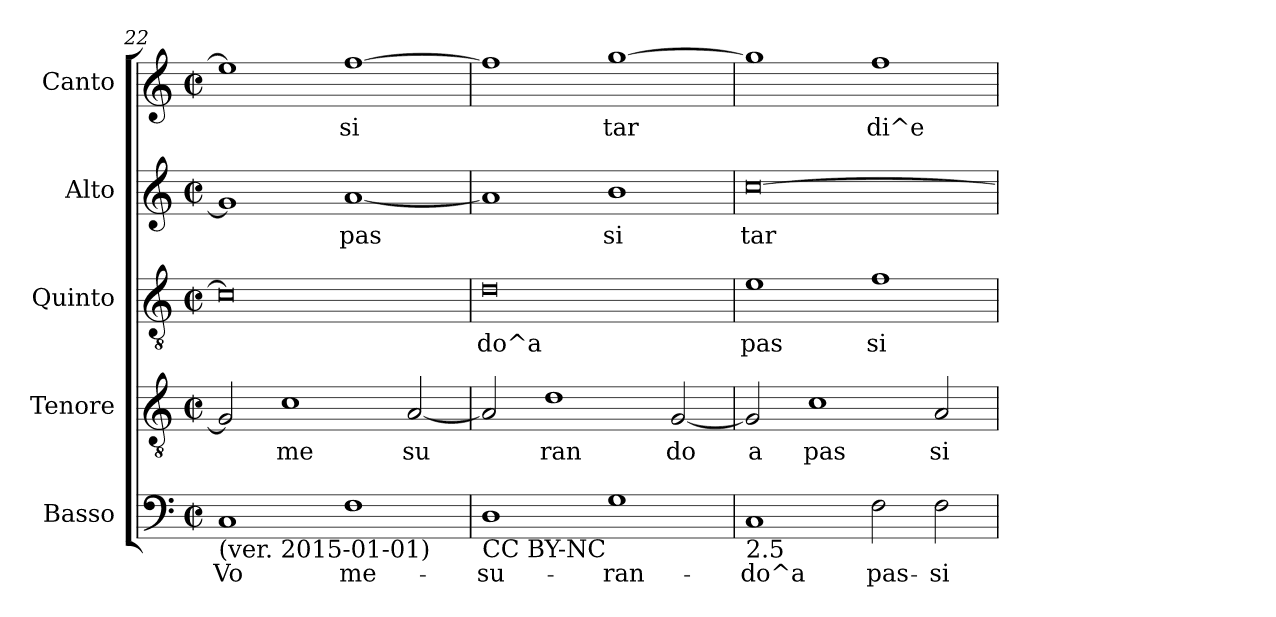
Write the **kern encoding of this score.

**kern	**text	**kern	**text	**kern	**text	**kern	**text	**kern	**text
*part5	*part5	*part4	*part4	*part3	*part3	*part2	*part2	*part1	*part1
*staff5	*staff5	*staff4	*staff4	*staff3	*staff3	*staff2	*staff2	*staff1	*staff1
*I"Basso	*	*I"Tenore	*	*I"Quinto	*	*I"Alto	*	*I"Canto	*
*I'Basso	*	*I'Tenore	*	*I'Quinto	*	*I'Alto	*	*I'Canto	*
*clefF4	*	*clefGv2	*	*clefGv2	*	*clefG2	*	*clefG2	*
*k[]	*	*k[]	*	*k[]	*	*k[]	*	*k[]	*
*C:	*	*C:	*	*C:	*	*C:	*	*C:	*
*M2/2	*	*M2/2	*	*M2/2	*	*M2/2	*	*M2/2	*
*met(c|)	*	*met(c|)	*	*met(c|)	*	*met(c|)	*	*met(c|)	*
=22	=22	=22	=22	=22	=22	=22	=22	=22	=22
!LO:TX:b:t=(ver. 2015-01-01)	!	!	!	!	!	!	!	!	!
!	!LO:LY:b:cj	!	!LO:LY:b:cj	!	!LO:LY:b:cj	!	!LO:LY:b:cj	!	!LO:LY:b:cj
1C	Vo	2G/]	.	0c]	.	1g]	.	1ee]	.
!	!	!	!LO:LY:b:cj	!	!	!	!	!	!
.	.	1c	me	.	.	.	.	.	.
!	!LO:LY:b:cj	!	!	!	!	!	!LO:LY:b:cj	!	!LO:LY:b:cj
1F	me-	.	.	.	.	[<1a	pas-	[>1ff	si
!	!	!	!LO:LY:b:cj	!	!	!	!	!	!
.	.	[<2A/	su	.	.	.	.	.	.
=23	=23	=23	=23	=23	=23	=23	=23	=23	=23
!LO:TX:b:t=CC BY-NC	!	!	!	!	!	!	!	!	!
!	!LO:LY:b:cj	!	!LO:LY:b:cj	!	!LO:LY:b:cj	!	!LO:LY:b:cj	!	!LO:LY:b:cj
1D	-su-	2A/]	.	0d	do^a	1a]	--	1ff]	.
!	!	!	!LO:LY:b:cj	!	!	!	!	!	!
.	.	1d	ran	.	.	.	.	.	.
!	!LO:LY:b:cj	!	!	!	!	!	!LO:LY:b:cj	!	!LO:LY:b:cj
1G	-ran-	.	.	.	.	1b	-si	[>1gg	tar
!	!	!	!LO:LY:b:cj	!	!	!	!	!	!
.	.	[<2G/	do	.	.	.	.	.	.
=24	=24	=24	=24	=24	=24	=24	=24	=24	=24
!LO:TX:b:t=2.5	!	!	!	!	!	!	!	!	!
!	!LO:LY:b:cj	!	!LO:LY:b:cj	!	!LO:LY:b:cj	!	!LO:LY:b:cj	!	!LO:LY:b:cj
1C	-do^a	2G/]	a	1e	pas	[>0cc	tar-	1gg]	.
!	!	!	!LO:LY:b:cj	!	!	!	!	!	!
.	.	1c	pas	.	.	.	.	.	.
!	!LO:LY:b:cj	!	!	!	!LO:LY:b:cj	!	!	!	!LO:LY:b:cj
2F\	pas-	.	.	1f	si	.	.	1ff	di^e
!	!LO:LY:b:cj	!	!LO:LY:b:cj	!	!	!	!	!	!
2F\	-si	2A/	si	.	.	.	.	.	.
=	=	=	=	=	=	=	=	=	=
*-	*-	*-	*-	*-	*-	*-	*-	*-	*-
